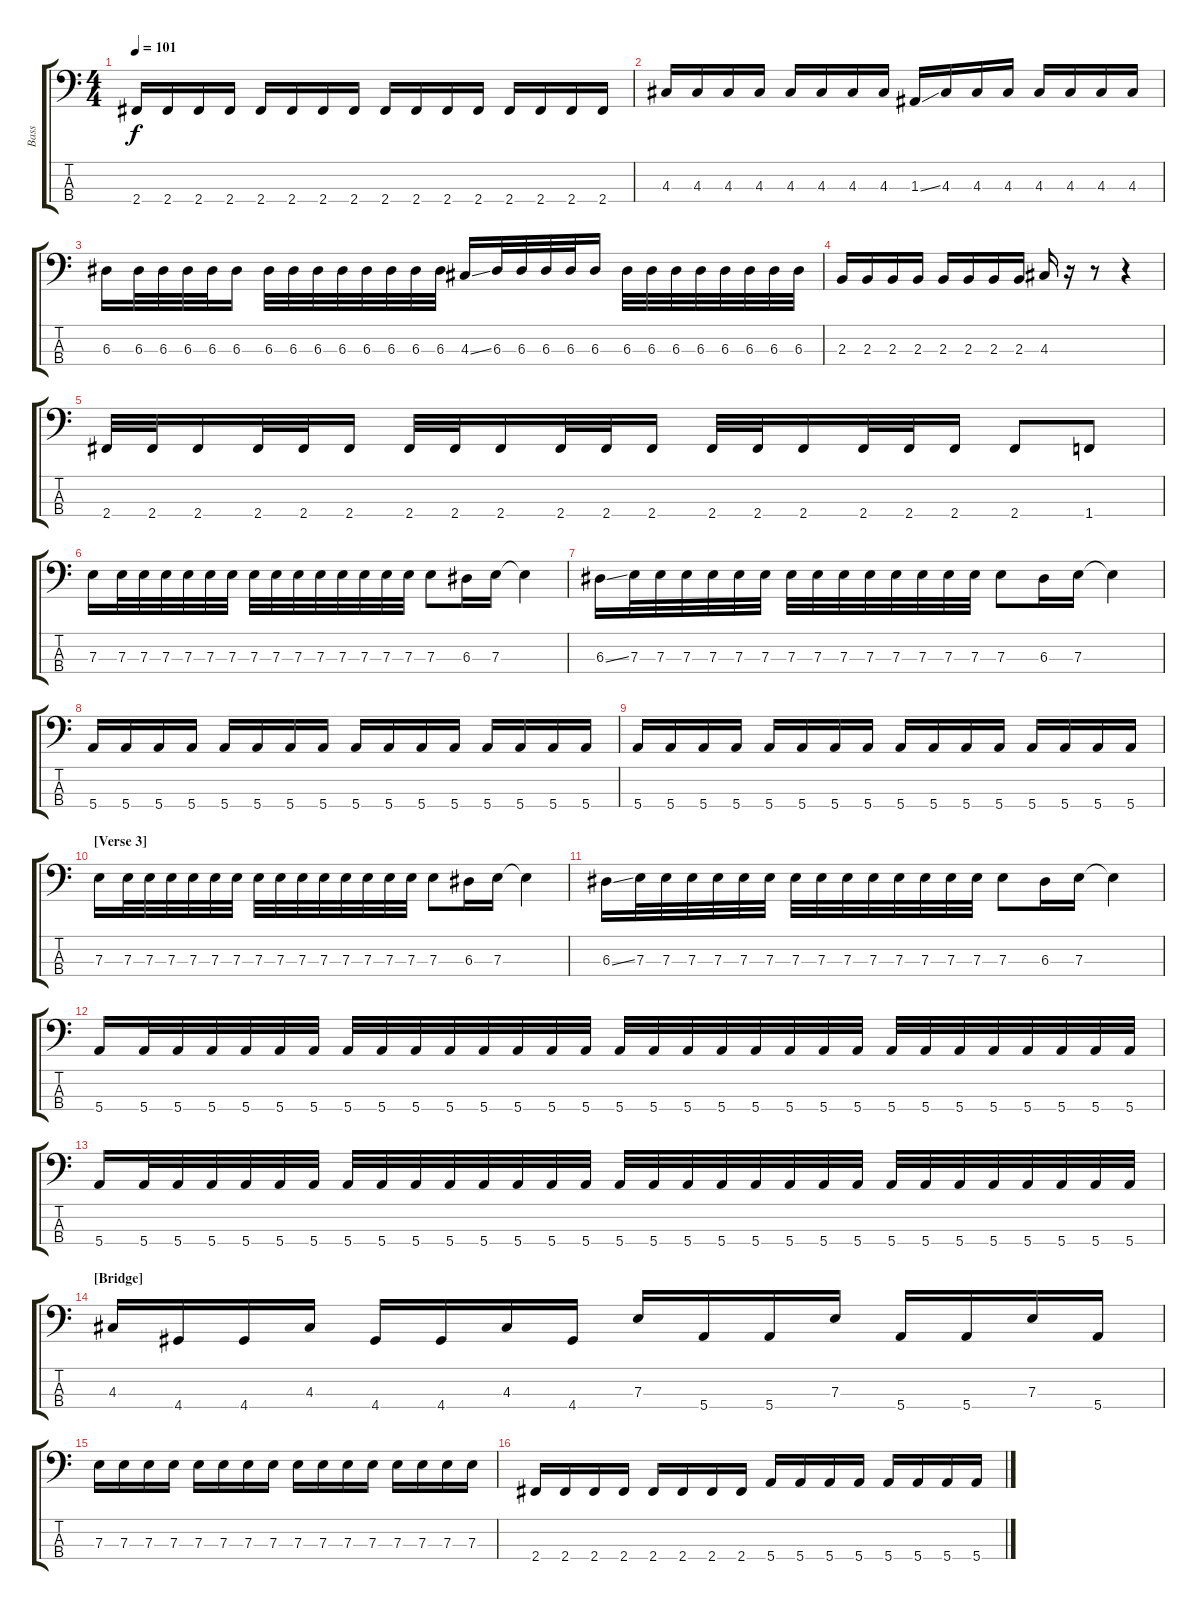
\track ("Bass" "Bass") {instrument electricbasspick}
\staff {score tabs}
\tuning (G2 D2 A1 E1) {hide}
\ts (4 4)
\tempo 101
\clef f4
\ks c
2.4.16{dy f} 2.4.16 2.4.16 2.4.16 2.4.16 2.4.16 2.4.16 2.4.16 2.4.16 2.4.16 2.4.16 2.4.16 2.4.16 2.4.16 2.4.16 2.4.16 |
4.3.16 4.3.16 4.3.16 4.3.16 4.3.16 4.3.16 4.3.16 4.3.16 1.3{ss}.16 4.3.16 4.3.16 4.3.16 4.3.16 4.3.16 4.3.16 4.3.16 |
6.3.16 6.3.32 6.3.32 6.3.32 6.3.32 6.3.16 6.3.32 6.3.32 6.3.32 6.3.32 6.3.32 6.3.32 6.3.32 6.3.32 4.3{ss}.16 6.3.32 6.3.32 6.3.32 6.3.32 6.3.16 6.3.32 6.3.32 6.3.32 6.3.32 6.3.32 6.3.32 6.3.32 6.3.32 |
2.3.16 2.3.16 2.3.16 2.3.16 2.3.16 2.3.16 2.3.16 2.3.16 4.3.16 r.16 r.8 r.4 |
2.4.32 2.4.32 2.4.16 2.4.32 2.4.32 2.4.16 2.4.32 2.4.32 2.4.16 2.4.32 2.4.32 2.4.16 2.4.32 2.4.32 2.4.16 2.4.32 2.4.32 2.4.16 2.4.8 1.4.8 |
\section ("" "")
7.3.16 7.3.32 7.3.32 7.3.32 7.3.32 7.3.32 7.3.32 7.3.32 7.3.32 7.3.32 7.3.32 7.3.32 7.3.32 7.3.32 7.3.32 7.3.8 6.3.16 7.3.16 7.3{t}.4 |
6.3{ss}.16 7.3.32 7.3.32 7.3.32 7.3.32 7.3.32 7.3.32 7.3.32 7.3.32 7.3.32 7.3.32 7.3.32 7.3.32 7.3.32 7.3.32 7.3.8 6.3.16 7.3.16 7.3{t}.4 |
5.4.16 5.4.16 5.4.16 5.4.16 5.4.16 5.4.16 5.4.16 5.4.16 5.4.16 5.4.16 5.4.16 5.4.16 5.4.16 5.4.16 5.4.16 5.4.16 |
5.4.16 5.4.16 5.4.16 5.4.16 5.4.16 5.4.16 5.4.16 5.4.16 5.4.16 5.4.16 5.4.16 5.4.16 5.4.16 5.4.16 5.4.16 5.4.16 |
\section ("" "[Verse 3]")
7.3.16 7.3.32 7.3.32 7.3.32 7.3.32 7.3.32 7.3.32 7.3.32 7.3.32 7.3.32 7.3.32 7.3.32 7.3.32 7.3.32 7.3.32 7.3.8 6.3.16 7.3.16 7.3{t}.4 |
6.3{ss}.16 7.3.32 7.3.32 7.3.32 7.3.32 7.3.32 7.3.32 7.3.32 7.3.32 7.3.32 7.3.32 7.3.32 7.3.32 7.3.32 7.3.32 7.3.8 6.3.16 7.3.16 7.3{t}.4 |
5.4.16 5.4.32 5.4.32 5.4.32 5.4.32 5.4.32 5.4.32 5.4.32 5.4.32 5.4.32 5.4.32 5.4.32 5.4.32 5.4.32 5.4.32 5.4.32 5.4.32 5.4.32 5.4.32 5.4.32 5.4.32 5.4.32 5.4.32 5.4.32 5.4.32 5.4.32 5.4.32 5.4.32 5.4.32 5.4.32 5.4.32 |
5.4.16 5.4.32 5.4.32 5.4.32 5.4.32 5.4.32 5.4.32 5.4.32 5.4.32 5.4.32 5.4.32 5.4.32 5.4.32 5.4.32 5.4.32 5.4.32 5.4.32 5.4.32 5.4.32 5.4.32 5.4.32 5.4.32 5.4.32 5.4.32 5.4.32 5.4.32 5.4.32 5.4.32 5.4.32 5.4.32 5.4.32 |
\section ("" "[Bridge]")
4.3.16 4.4.16 4.4.16 4.3.16 4.4.16 4.4.16 4.3.16 4.4.16 7.3.16 5.4.16 5.4.16 7.3.16 5.4.16 5.4.16 7.3.16 5.4.16 |
7.3.16 7.3.16 7.3.16 7.3.16 7.3.16 7.3.16 7.3.16 7.3.16 7.3.16 7.3.16 7.3.16 7.3.16 7.3.16 7.3.16 7.3.16 7.3.16 |
2.4.16 2.4.16 2.4.16 2.4.16 2.4.16 2.4.16 2.4.16 2.4.16 5.4.16 5.4.16 5.4.16 5.4.16 5.4.16 5.4.16 5.4.16 5.4.16
